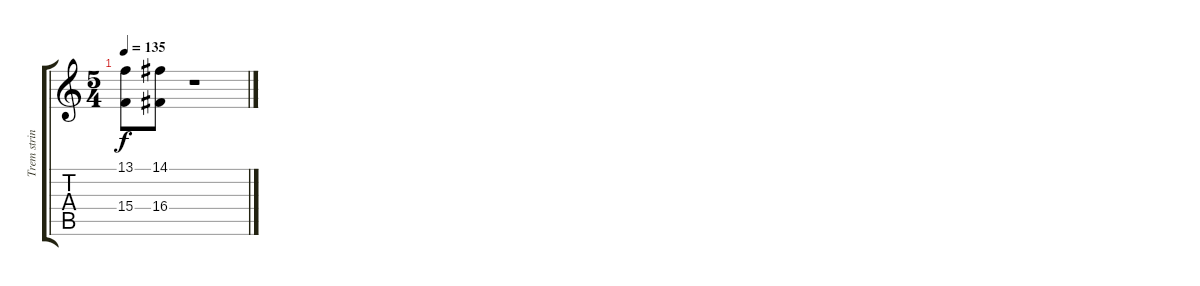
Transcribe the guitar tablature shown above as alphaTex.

\track ("Trem strin" "Trem strin") {instrument tremolostrings}
\staff {score tabs}
\tuning (E4 B3 G3 D3 A2 E2) {hide}
\ts (5 4)
\tempo 135
\clef g2
\ks c
(13.1 15.4).8{dy f} (14.1 16.4).8 r.1
